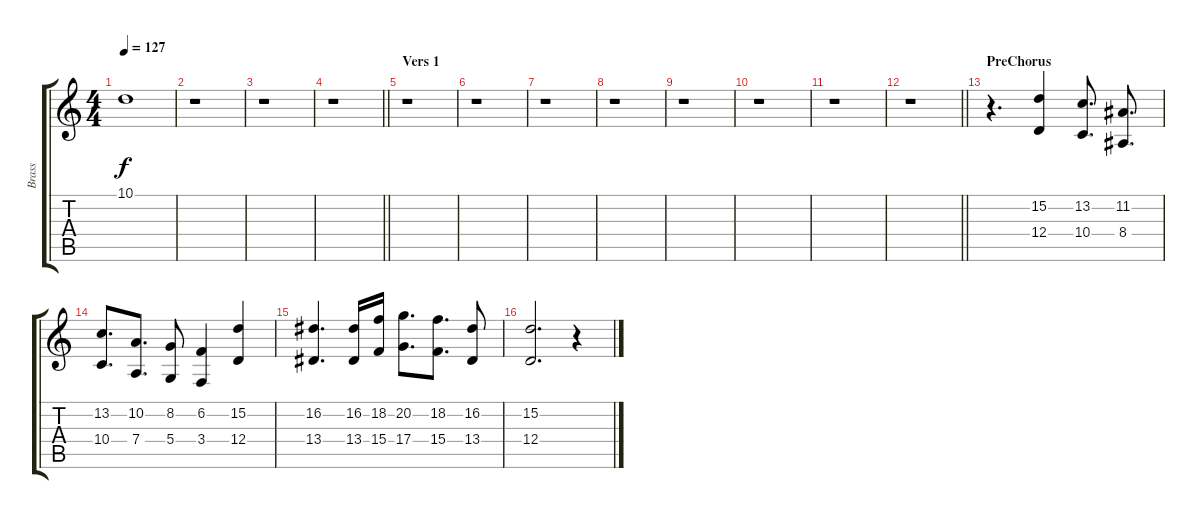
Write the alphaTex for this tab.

\track ("Brass" "Brass") {instrument brasssection}
\staff {score tabs}
\tuning (E4 B3 G3 D3 A2 E2) {hide}
\ts (4 4)
\tempo 127
\clef g2
\ks c
10.1.1{dy f volume 2} |
r.1 |
r.1 |
\barLineRight lightlight
r.1 |
\section ("" "Vers 1")
r.1 |
r.1 |
r.1 |
r.1 |
r.1 |
r.1 |
r.1 |
\barLineRight lightlight
r.1 |
\section ("" "PreChorus")
r.4{d volume 13} (15.2 12.4).4 (13.2 10.4).8{d} (11.2 8.4).8{d} |
(13.2 10.4).8{d} (10.2 7.4).8{d} (8.2 5.4).8 (6.2 3.4).4 (15.2 12.4).4 |
(16.2 13.4).4{d} (16.2 13.4).16 (18.2 15.4).16 (20.2 17.4).8{d} (18.2 15.4).8{d} (16.2 13.4).8 |
(15.2 12.4).2{d volume 6} r.4
